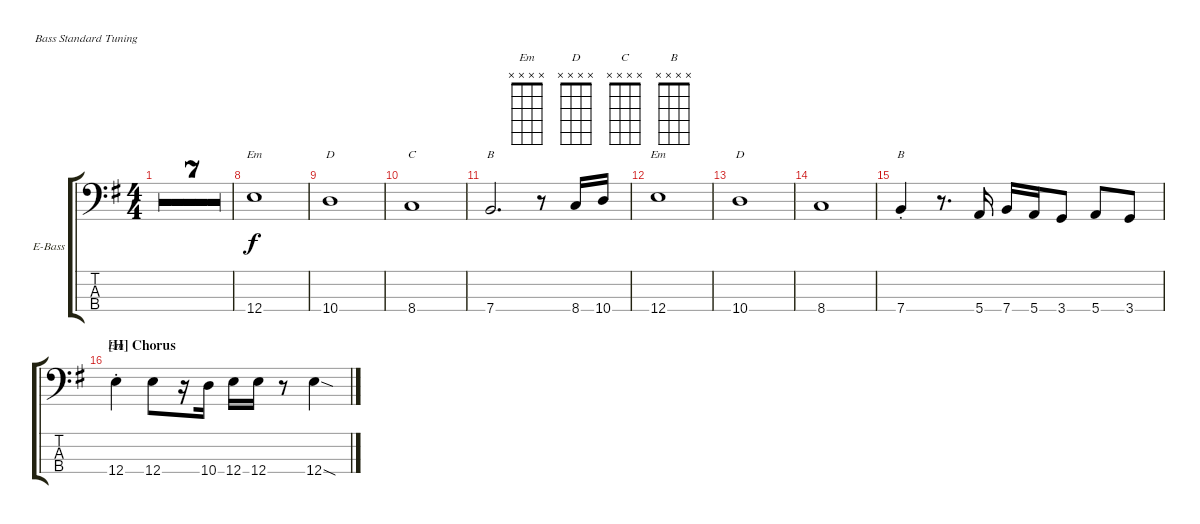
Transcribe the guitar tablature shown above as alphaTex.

\defaultSystemsLayout 4
\bracketExtendMode groupsimilarinstruments
\firstSystemTrackNameOrientation horizontal
\otherSystemsTrackNameOrientation horizontal
\track ("Nick O'Malley" "E-Bass") {multiBarRest instrument electricbassfinger}
\staff {score tabs}
\tuning (G2 D2 A1 E1)
\chord ("Em" x x x x)
\chord ("D" x x x x)
\chord ("C" x x x x)
\chord ("B" x x x x)
\ts (4 4)
\tempo 98
\clef f4
\ks g
r.1{dy f} |
r.1 |
r.1 |
r.1 |
r.1 |
r.1 |
r.1 |
12.4.1{ch "Em"} |
10.4.1{ch "D"} |
8.4.1{ch "C"} |
7.4.2{d ch "B"} r.8 8.4.16 10.4.16 |
12.4.1{ch "Em"} |
10.4.1{ch "D"} |
8.4.1 |
7.4{st}.4{ch "B"} r.8{d} 5.4.16 7.4.16 5.4.16 3.4.8 5.4.8 3.4.8 |
\section ("H" "Chorus")
12.4{st}.4{ch "Em"} 12.4.8 r.16 10.4.16 12.4.16 12.4.16 r.8 12.4{sod}.4
